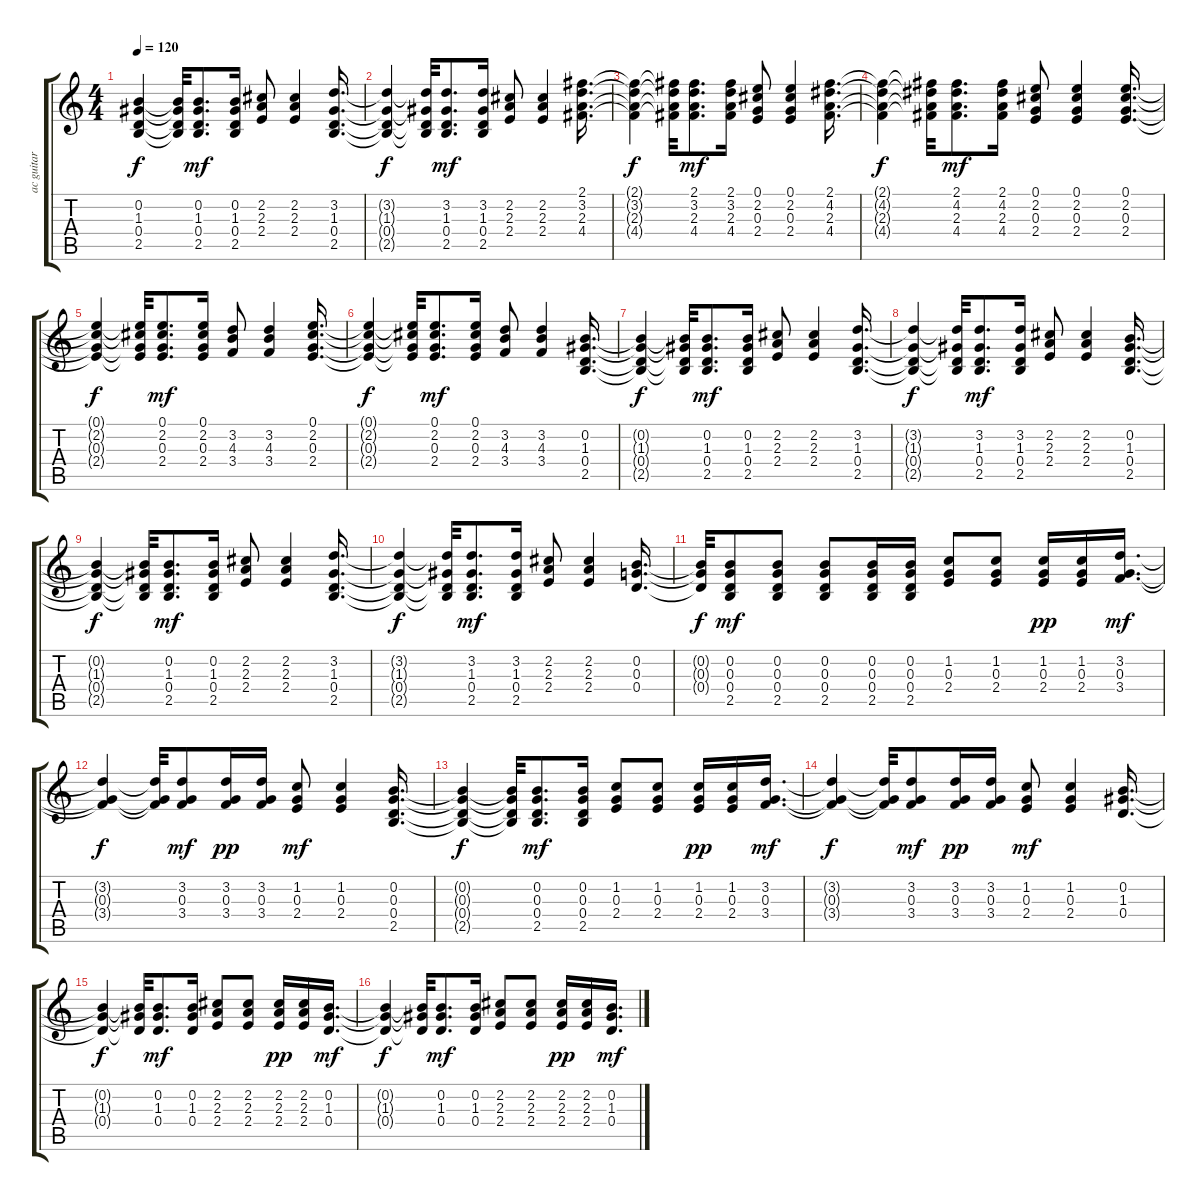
\track ("ac guitar" "ac guitar") {instrument acousticguitarsteel}
\staff {score tabs}
\tuning (E4 B3 G3 D3 A2 E2) {hide}
\ts (4 4)
\tempo 120
\clef g2
\ks c
(0.2{t} 1.3{t} 0.4{t} 2.5{t}).4{dy f} (0.2{t} 1.3{t} 0.4{t} 2.5{t}).32 (0.2 1.3 0.4 2.5).8{d dy mf} (0.2 1.3 0.4 2.5).16 (2.2 2.3 2.4).8 (2.2 2.3 2.4).4 (3.2 1.3 0.4 2.5).16{d} |
(3.2{t} 1.3{t} 0.4{t} 2.5{t}).4{dy f} (3.2{t} 1.3{t} 0.4{t} 2.5{t}).32 (3.2 1.3 0.4 2.5).8{d dy mf} (3.2 1.3 0.4 2.5).16 (2.2 2.3 2.4).8 (2.2 2.3 2.4).4 (2.1 3.2 2.3 4.4).16{d} |
(2.1{t} 3.2{t} 2.3{t} 4.4{t}).4{dy f} (2.1{t} 3.2{t} 2.3{t} 4.4{t}).32 (2.1 3.2 2.3 4.4).8{d dy mf} (2.1 3.2 2.3 4.4).16 (0.1 2.2 0.3 2.4).8 (0.1 2.2 0.3 2.4).4 (2.1 4.2 2.3 4.4).16{d} |
(2.1{t} 4.2{t} 2.3{t} 4.4{t}).4{dy f} (2.1{t} 4.2{t} 2.3{t} 4.4{t}).32 (2.1 4.2 2.3 4.4).8{d dy mf} (2.1 4.2 2.3 4.4).16 (0.1 2.2 0.3 2.4).8 (0.1 2.2 0.3 2.4).4 (0.1 2.2 0.3 2.4).16{d} |
(0.1{t} 2.2{t} 0.3{t} 2.4{t}).4{dy f} (0.1{t} 2.2{t} 0.3{t} 2.4{t}).32 (0.1 2.2 0.3 2.4).8{d dy mf} (0.1 2.2 0.3 2.4).16 (3.2 4.3 3.4).8 (3.2 4.3 3.4).4 (0.1 2.2 0.3 2.4).16{d} |
(0.1{t} 2.2{t} 0.3{t} 2.4{t}).4{dy f} (0.1{t} 2.2{t} 0.3{t} 2.4{t}).32 (0.1 2.2 0.3 2.4).8{d dy mf} (0.1 2.2 0.3 2.4).16 (3.2 4.3 3.4).8 (3.2 4.3 3.4).4 (0.2 1.3 0.4 2.5).16{d} |
(0.2{t} 1.3{t} 0.4{t} 2.5{t}).4{dy f} (0.2{t} 1.3{t} 0.4{t} 2.5{t}).32 (0.2 1.3 0.4 2.5).8{d dy mf} (0.2 1.3 0.4 2.5).16 (2.2 2.3 2.4).8 (2.2 2.3 2.4).4 (3.2 1.3 0.4 2.5).16{d} |
(3.2{t} 1.3{t} 0.4{t} 2.5{t}).4{dy f} (3.2{t} 1.3{t} 0.4{t} 2.5{t}).32 (3.2 1.3 0.4 2.5).8{d dy mf} (3.2 1.3 0.4 2.5).16 (2.2 2.3 2.4).8 (2.2 2.3 2.4).4 (0.2 1.3 0.4 2.5).16{d} |
(0.2{t} 1.3{t} 0.4{t} 2.5{t}).4{dy f} (0.2{t} 1.3{t} 0.4{t} 2.5{t}).32 (0.2 1.3 0.4 2.5).8{d dy mf} (0.2 1.3 0.4 2.5).16 (2.2 2.3 2.4).8 (2.2 2.3 2.4).4 (3.2 1.3 0.4 2.5).16{d} |
(3.2{t} 1.3{t} 0.4{t} 2.5{t}).4{dy f} (3.2{t} 1.3{t} 0.4{t} 2.5{t}).32 (3.2 1.3 0.4 2.5).8{d dy mf} (3.2 1.3 0.4 2.5).16 (2.2 2.3 2.4).8 (2.2 2.3 2.4).4 (0.2 0.3 0.4).16{d} |
(0.2{t} 0.3{t} 0.4{t}).32{dy f} (0.2 0.3 0.4 2.5).8{dy mf} (0.2 0.3 0.4 2.5).8 (0.2 0.3 0.4 2.5).8 (0.2 0.3 0.4 2.5).16 (0.2 0.3 0.4 2.5).16 (1.2 0.3 2.4).8 (1.2 0.3 2.4).8 (1.2 0.3 2.4).16{dy pp} (1.2 0.3 2.4).16 (3.2 0.3 3.4).16{d dy mf} |
(3.2{t} 0.3{t} 3.4{t}).4{dy f} (3.2{t} 0.3{t} 3.4{t}).32 (3.2 0.3 3.4).8{dy mf} (3.2 0.3 3.4).16{dy pp} (3.2 0.3 3.4).16 (1.2 0.3 2.4).8{dy mf} (1.2 0.3 2.4).4 (0.2 0.3 0.4 2.5).16{d} |
(0.2{t} 0.3{t} 0.4{t} 2.5{t}).4{dy f} (0.2{t} 0.3{t} 0.4{t} 2.5{t}).32 (0.2 0.3 0.4 2.5).8{d dy mf} (0.2 0.3 0.4 2.5).16 (1.2 0.3 2.4).8 (1.2 0.3 2.4).8 (1.2 0.3 2.4).16{dy pp} (1.2 0.3 2.4).16 (3.2 0.3 3.4).16{d dy mf} |
(3.2{t} 0.3{t} 3.4{t}).4{dy f} (3.2{t} 0.3{t} 3.4{t}).32 (3.2 0.3 3.4).8{dy mf} (3.2 0.3 3.4).16{dy pp} (3.2 0.3 3.4).16 (1.2 0.3 2.4).8{dy mf} (1.2 0.3 2.4).4 (0.2 1.3 0.4).16{d} |
(0.2{t} 1.3{t} 0.4{t}).4{dy f} (0.2{t} 1.3{t} 0.4{t}).32 (0.2 1.3 0.4).8{d dy mf} (0.2 1.3 0.4).16 (2.2 2.3 2.4).8 (2.2 2.3 2.4).8 (2.2 2.3 2.4).16{dy pp} (2.2 2.3 2.4).16 (0.2 1.3 0.4).16{d dy mf} |
(0.2{t} 1.3{t} 0.4{t}).4{dy f} (0.2{t} 1.3{t} 0.4{t}).32 (0.2 1.3 0.4).8{d dy mf} (0.2 1.3 0.4).16 (2.2 2.3 2.4).8 (2.2 2.3 2.4).8 (2.2 2.3 2.4).16{dy pp} (2.2 2.3 2.4).16 (0.2 1.3 0.4).16{d dy mf}
